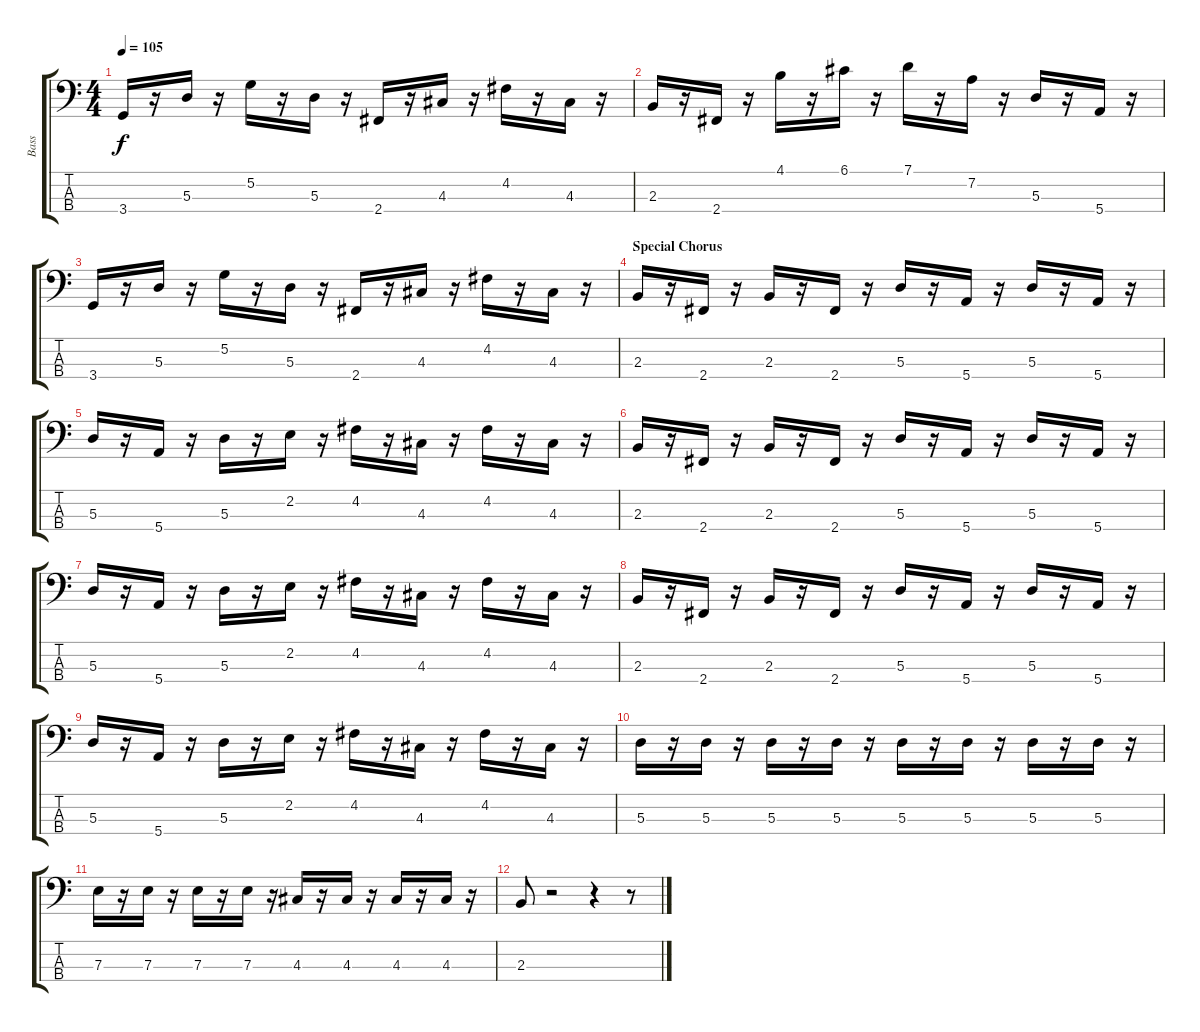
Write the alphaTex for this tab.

\track ("Bass" "Bass") {instrument electricbassfinger}
\staff {score tabs}
\tuning (G2 D2 A1 E1) {hide}
\ts (4 4)
\tempo 105
\clef f4
\ks c
3.4.16{dy f} r.16 5.3.16 r.16 5.2.16 r.16 5.3.16 r.16 2.4.16 r.16 4.3.16 r.16 4.2.16 r.16 4.3.16 r.16 |
2.3.16 r.16 2.4.16 r.16 4.1.16 r.16 6.1.16 r.16 7.1.16 r.16 7.2.16 r.16 5.3.16 r.16 5.4.16 r.16 |
3.4.16 r.16 5.3.16 r.16 5.2.16 r.16 5.3.16 r.16 2.4.16 r.16 4.3.16 r.16 4.2.16 r.16 4.3.16 r.16 |
\section ("" "Special Chorus")
2.3.16 r.16 2.4.16 r.16 2.3.16 r.16 2.4.16 r.16 5.3.16 r.16 5.4.16 r.16 5.3.16 r.16 5.4.16 r.16 |
5.3.16 r.16 5.4.16 r.16 5.3.16 r.16 2.2.16 r.16 4.2.16 r.16 4.3.16 r.16 4.2.16 r.16 4.3.16 r.16 |
2.3.16 r.16 2.4.16 r.16 2.3.16 r.16 2.4.16 r.16 5.3.16 r.16 5.4.16 r.16 5.3.16 r.16 5.4.16 r.16 |
5.3.16 r.16 5.4.16 r.16 5.3.16 r.16 2.2.16 r.16 4.2.16 r.16 4.3.16 r.16 4.2.16 r.16 4.3.16 r.16 |
2.3.16 r.16 2.4.16 r.16 2.3.16 r.16 2.4.16 r.16 5.3.16 r.16 5.4.16 r.16 5.3.16 r.16 5.4.16 r.16 |
5.3.16 r.16 5.4.16 r.16 5.3.16 r.16 2.2.16 r.16 4.2.16 r.16 4.3.16 r.16 4.2.16 r.16 4.3.16 r.16 |
5.3.16 r.16 5.3.16 r.16 5.3.16 r.16 5.3.16 r.16 5.3.16 r.16 5.3.16 r.16 5.3.16 r.16 5.3.16 r.16 |
7.3.16 r.16 7.3.16 r.16 7.3.16 r.16 7.3.16 r.16 4.3.16 r.16 4.3.16 r.16 4.3.16 r.16 4.3.16 r.16 |
2.3.8 r.2 r.4 r.8
